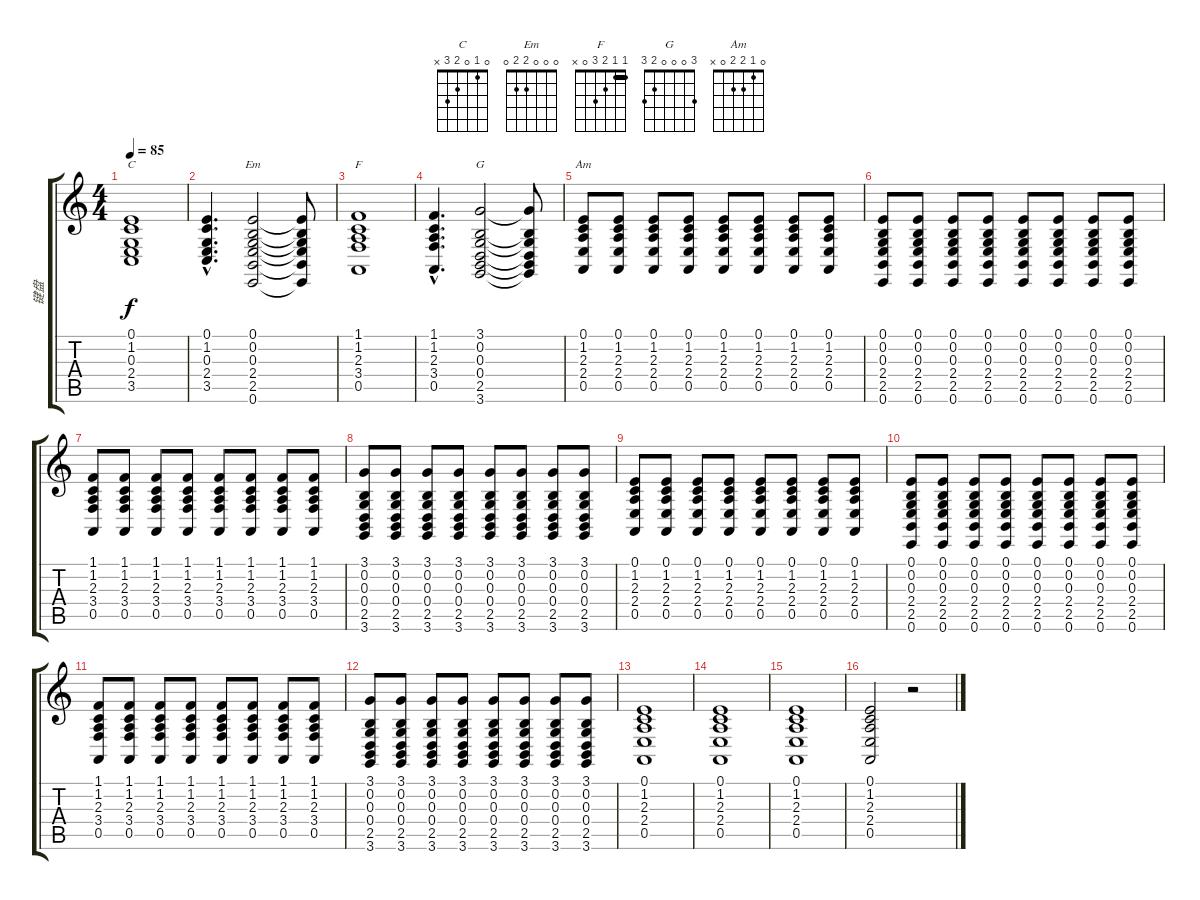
\track ("键盘" "键盘") {instrument brightacousticpiano}
\staff {score tabs}
\tuning (E4 B3 G3 D3 A2 E2) {hide}
\chord ("C" 0 1 0 2 3 x)
\chord ("Em" 0 0 0 2 2 0)
\chord ("F" 1 1 2 3 0 x) {barre 1}
\chord ("G" 3 0 0 0 2 3)
\chord ("Am" 0 1 2 2 0 x)
\ts (4 4)
\tempo 85
\clef g2
\ks c
(0.1 1.2 0.3 2.4 3.5).1{ch "C" dy f volume 16 instrument brightacousticpiano} |
(0.1{hac} 1.2{hac} 0.3{hac} 2.4{hac} 3.5{hac}).4{d} (0.1 0.2 0.3 2.4 2.5 0.6).2{ch "Em"} (0.1{t} 0.2{t} 0.3{t} 2.4{t} 2.5{t} 0.6{t}).8 |
(1.1 1.2 2.3 3.4 0.5).1{ch "F"} |
(1.1{hac} 1.2{hac} 2.3{hac} 3.4{hac} 0.5{hac}).4{d} (3.1 0.2 0.3 0.4 2.5 3.6).2{ch "G"} (3.1{t} 0.2{t} 0.3{t} 0.4{t} 2.5{t} 3.6{t}).8 |
(0.1 1.2 2.3 2.4 0.5).8{ch "Am" volume 13 instrument electricpiano2} (0.1 1.2 2.3 2.4 0.5).8 (0.1 1.2 2.3 2.4 0.5).8 (0.1 1.2 2.3 2.4 0.5).8 (0.1 1.2 2.3 2.4 0.5).8 (0.1 1.2 2.3 2.4 0.5).8 (0.1 1.2 2.3 2.4 0.5).8 (0.1 1.2 2.3 2.4 0.5).8 |
(0.1 0.2 0.3 2.4 2.5 0.6).8{instrument electricpiano2} (0.1 0.2 0.3 2.4 2.5 0.6).8 (0.1 0.2 0.3 2.4 2.5 0.6).8 (0.1 0.2 0.3 2.4 2.5 0.6).8 (0.1 0.2 0.3 2.4 2.5 0.6).8 (0.1 0.2 0.3 2.4 2.5 0.6).8 (0.1 0.2 0.3 2.4 2.5 0.6).8 (0.1 0.2 0.3 2.4 2.5 0.6).8 |
(1.1 1.2 2.3 3.4 0.5).8{instrument electricpiano2} (1.1 1.2 2.3 3.4 0.5).8 (1.1 1.2 2.3 3.4 0.5).8 (1.1 1.2 2.3 3.4 0.5).8 (1.1 1.2 2.3 3.4 0.5).8 (1.1 1.2 2.3 3.4 0.5).8 (1.1 1.2 2.3 3.4 0.5).8 (1.1 1.2 2.3 3.4 0.5).8 |
(3.1 0.2 0.3 0.4 2.5 3.6).8{instrument electricpiano2} (3.1 0.2 0.3 0.4 2.5 3.6).8 (3.1 0.2 0.3 0.4 2.5 3.6).8 (3.1 0.2 0.3 0.4 2.5 3.6).8 (3.1 0.2 0.3 0.4 2.5 3.6).8 (3.1 0.2 0.3 0.4 2.5 3.6).8 (3.1 0.2 0.3 0.4 2.5 3.6).8 (3.1 0.2 0.3 0.4 2.5 3.6).8 |
(0.1 1.2 2.3 2.4 0.5).8{instrument electricpiano2} (0.1 1.2 2.3 2.4 0.5).8 (0.1 1.2 2.3 2.4 0.5).8 (0.1 1.2 2.3 2.4 0.5).8 (0.1 1.2 2.3 2.4 0.5).8 (0.1 1.2 2.3 2.4 0.5).8 (0.1 1.2 2.3 2.4 0.5).8 (0.1 1.2 2.3 2.4 0.5).8 |
(0.1 0.2 0.3 2.4 2.5 0.6).8{instrument electricpiano2} (0.1 0.2 0.3 2.4 2.5 0.6).8 (0.1 0.2 0.3 2.4 2.5 0.6).8 (0.1 0.2 0.3 2.4 2.5 0.6).8 (0.1 0.2 0.3 2.4 2.5 0.6).8 (0.1 0.2 0.3 2.4 2.5 0.6).8 (0.1 0.2 0.3 2.4 2.5 0.6).8 (0.1 0.2 0.3 2.4 2.5 0.6).8 |
(1.1 1.2 2.3 3.4 0.5).8{instrument electricpiano2} (1.1 1.2 2.3 3.4 0.5).8 (1.1 1.2 2.3 3.4 0.5).8 (1.1 1.2 2.3 3.4 0.5).8 (1.1 1.2 2.3 3.4 0.5).8 (1.1 1.2 2.3 3.4 0.5).8 (1.1 1.2 2.3 3.4 0.5).8 (1.1 1.2 2.3 3.4 0.5).8 |
(3.1 0.2 0.3 0.4 2.5 3.6).8{instrument electricpiano2} (3.1 0.2 0.3 0.4 2.5 3.6).8 (3.1 0.2 0.3 0.4 2.5 3.6).8 (3.1 0.2 0.3 0.4 2.5 3.6).8 (3.1 0.2 0.3 0.4 2.5 3.6).8 (3.1 0.2 0.3 0.4 2.5 3.6).8 (3.1 0.2 0.3 0.4 2.5 3.6).8 (3.1 0.2 0.3 0.4 2.5 3.6).8 |
(0.1 1.2 2.3 2.4 0.5).1{volume 8 instrument synthstrings1} |
(0.1 1.2 2.3 2.4 0.5).1{volume 8 instrument synthstrings1} |
(0.1 1.2 2.3 2.4 0.5).1{volume 8 instrument synthstrings1} |
(0.1 1.2 2.3 2.4 0.5).2{volume 8 instrument synthstrings1} r.2
